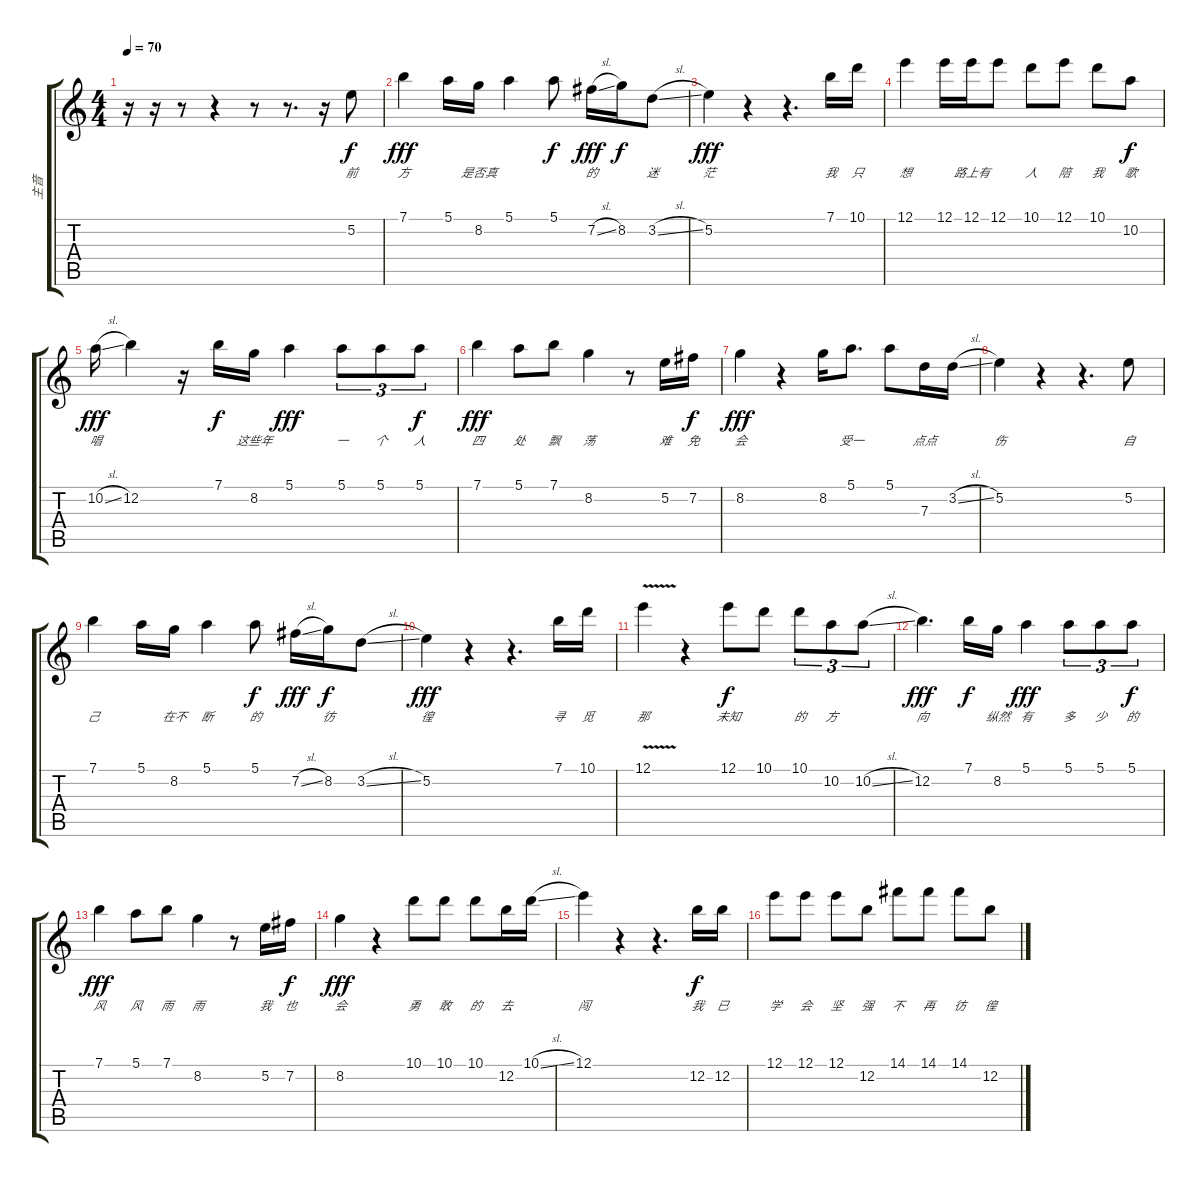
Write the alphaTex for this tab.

\track ("主音" "主音") {instrument acousticguitarsteel}
\staff {score tabs}
\tuning (E4 B3 G3 D3 A2 E2) {hide}
\ts (4 4)
\tempo 70
\clef g2
\ks c
r.16{dy f} r.16 r.8 r.4 r.8 r.8{d} r.16 5.2.8{lyrics (0 "前") lyrics (1 "") lyrics (2 "") lyrics (3 "") lyrics (4 "")} |
7.1.4{lyrics (0 "方") lyrics (1 "") lyrics (2 "") lyrics (3 "") lyrics (4 "") dy fff} 5.1.16{lyrics (0 "") lyrics (1 "") lyrics (2 "") lyrics (3 "") lyrics (4 "")} 8.2.16{lyrics (0 "是否真") lyrics (1 "") lyrics (2 "") lyrics (3 "") lyrics (4 "")} 5.1.4{lyrics (0 "") lyrics (1 "") lyrics (2 "") lyrics (3 "") lyrics (4 "")} 5.1.8{lyrics (0 "") lyrics (1 "") lyrics (2 "") lyrics (3 "") lyrics (4 "") dy f} 7.2{sl}.16{lyrics (0 "的") lyrics (1 "") lyrics (2 "") lyrics (3 "") lyrics (4 "") dy fff} 8.2.16{lyrics (0 "") lyrics (1 "") lyrics (2 "") lyrics (3 "") lyrics (4 "") dy f} 3.2{sl}.8{lyrics (0 "迷") lyrics (1 "") lyrics (2 "") lyrics (3 "") lyrics (4 "")} |
5.2.4{lyrics (0 "茫") lyrics (1 "") lyrics (2 "") lyrics (3 "") lyrics (4 "") dy fff} r.4 r.4{d} 7.1.16{lyrics (0 "我") lyrics (1 "") lyrics (2 "") lyrics (3 "") lyrics (4 "")} 10.1.16{lyrics (0 "只") lyrics (1 "") lyrics (2 "") lyrics (3 "") lyrics (4 "")} |
12.1.4{lyrics (0 "想") lyrics (1 "") lyrics (2 "") lyrics (3 "") lyrics (4 "")} 12.1.16{lyrics (0 "") lyrics (1 "") lyrics (2 "") lyrics (3 "") lyrics (4 "")} 12.1.16{lyrics (0 "路上有") lyrics (1 "") lyrics (2 "") lyrics (3 "") lyrics (4 "")} 12.1.8{lyrics (0 "") lyrics (1 "") lyrics (2 "") lyrics (3 "") lyrics (4 "")} 10.1.8{lyrics (0 "人") lyrics (1 "") lyrics (2 "") lyrics (3 "") lyrics (4 "")} 12.1.8{lyrics (0 "陪") lyrics (1 "") lyrics (2 "") lyrics (3 "") lyrics (4 "")} 10.1.8{lyrics (0 "我") lyrics (1 "") lyrics (2 "") lyrics (3 "") lyrics (4 "")} 10.2.8{lyrics (0 "歌") lyrics (1 "") lyrics (2 "") lyrics (3 "") lyrics (4 "") dy f} |
10.2{sl}.16{lyrics (0 "唱") lyrics (1 "") lyrics (2 "") lyrics (3 "") lyrics (4 "") dy fff} 12.2.4{lyrics (0 "") lyrics (1 "") lyrics (2 "") lyrics (3 "") lyrics (4 "")} r.16 7.1.16{lyrics (0 "") lyrics (1 "") lyrics (2 "") lyrics (3 "") lyrics (4 "") dy f} 8.2.16{lyrics (0 "这些年") lyrics (1 "") lyrics (2 "") lyrics (3 "") lyrics (4 "")} 5.1.4{lyrics (0 "") lyrics (1 "") lyrics (2 "") lyrics (3 "") lyrics (4 "") dy fff} 5.1.8{tu (3 2) lyrics (0 "一") lyrics (1 "") lyrics (2 "") lyrics (3 "") lyrics (4 "")} 5.1.8{tu (3 2) lyrics (0 "个") lyrics (1 "") lyrics (2 "") lyrics (3 "") lyrics (4 "")} 5.1.8{tu (3 2) lyrics (0 "人") lyrics (1 "") lyrics (2 "") lyrics (3 "") lyrics (4 "") dy f} |
7.1.4{lyrics (0 "四") lyrics (1 "") lyrics (2 "") lyrics (3 "") lyrics (4 "") dy fff} 5.1.8{lyrics (0 "处") lyrics (1 "") lyrics (2 "") lyrics (3 "") lyrics (4 "")} 7.1.8{lyrics (0 "飘") lyrics (1 "") lyrics (2 "") lyrics (3 "") lyrics (4 "")} 8.2.4{lyrics (0 "荡") lyrics (1 "") lyrics (2 "") lyrics (3 "") lyrics (4 "")} r.8 5.2.16{lyrics (0 "难") lyrics (1 "") lyrics (2 "") lyrics (3 "") lyrics (4 "")} 7.2.16{lyrics (0 "免") lyrics (1 "") lyrics (2 "") lyrics (3 "") lyrics (4 "") dy f} |
8.2.4{lyrics (0 "会") lyrics (1 "") lyrics (2 "") lyrics (3 "") lyrics (4 "") dy fff} r.4 8.2.16{lyrics (0 "") lyrics (1 "") lyrics (2 "") lyrics (3 "") lyrics (4 "")} 5.1.8{d lyrics (0 "受一") lyrics (1 "") lyrics (2 "") lyrics (3 "") lyrics (4 "")} 5.1.8{lyrics (0 "") lyrics (1 "") lyrics (2 "") lyrics (3 "") lyrics (4 "")} 7.3.16{lyrics (0 "点点") lyrics (1 "") lyrics (2 "") lyrics (3 "") lyrics (4 "")} 3.2{sl}.16{lyrics (0 "") lyrics (1 "") lyrics (2 "") lyrics (3 "") lyrics (4 "")} |
5.2.4{lyrics (0 "伤") lyrics (1 "") lyrics (2 "") lyrics (3 "") lyrics (4 "")} r.4 r.4{d} 5.2.8{lyrics (0 "自") lyrics (1 "") lyrics (2 "") lyrics (3 "") lyrics (4 "")} |
7.1.4{lyrics (0 "己") lyrics (1 "") lyrics (2 "") lyrics (3 "") lyrics (4 "")} 5.1.16{lyrics (0 "") lyrics (1 "") lyrics (2 "") lyrics (3 "") lyrics (4 "")} 8.2.16{lyrics (0 "在不") lyrics (1 "") lyrics (2 "") lyrics (3 "") lyrics (4 "")} 5.1.4{lyrics (0 "断") lyrics (1 "") lyrics (2 "") lyrics (3 "") lyrics (4 "")} 5.1.8{lyrics (0 "的") lyrics (1 "") lyrics (2 "") lyrics (3 "") lyrics (4 "") dy f} 7.2{sl}.16{lyrics (0 "") lyrics (1 "") lyrics (2 "") lyrics (3 "") lyrics (4 "") dy fff} 8.2.16{lyrics (0 "彷") lyrics (1 "") lyrics (2 "") lyrics (3 "") lyrics (4 "") dy f} 3.2{sl}.8{lyrics (0 "") lyrics (1 "") lyrics (2 "") lyrics (3 "") lyrics (4 "")} |
5.2.4{lyrics (0 "徨") lyrics (1 "") lyrics (2 "") lyrics (3 "") lyrics (4 "") dy fff} r.4 r.4{d} 7.1.16{lyrics (0 "寻") lyrics (1 "") lyrics (2 "") lyrics (3 "") lyrics (4 "")} 10.1.16{lyrics (0 "觅") lyrics (1 "") lyrics (2 "") lyrics (3 "") lyrics (4 "")} |
12.1{v}.4{lyrics (0 "那") lyrics (1 "") lyrics (2 "") lyrics (3 "") lyrics (4 "")} r.4 12.1.8{lyrics (0 "未知") lyrics (1 "") lyrics (2 "") lyrics (3 "") lyrics (4 "") dy f} 10.1.8{lyrics (0 "") lyrics (1 "") lyrics (2 "") lyrics (3 "") lyrics (4 "")} 10.1.8{tu (3 2) lyrics (0 "的") lyrics (1 "") lyrics (2 "") lyrics (3 "") lyrics (4 "")} 10.2.8{tu (3 2) lyrics (0 "方") lyrics (1 "") lyrics (2 "") lyrics (3 "") lyrics (4 "")} 10.2{sl}.8{tu (3 2) lyrics (0 "") lyrics (1 "") lyrics (2 "") lyrics (3 "") lyrics (4 "")} |
12.2.4{d lyrics (0 "向") lyrics (1 "") lyrics (2 "") lyrics (3 "") lyrics (4 "") dy fff} 7.1.16{lyrics (0 "") lyrics (1 "") lyrics (2 "") lyrics (3 "") lyrics (4 "") dy f} 8.2.16{lyrics (0 "纵然") lyrics (1 "") lyrics (2 "") lyrics (3 "") lyrics (4 "")} 5.1.4{lyrics (0 "有") lyrics (1 "") lyrics (2 "") lyrics (3 "") lyrics (4 "") dy fff} 5.1.8{tu (3 2) lyrics (0 "多") lyrics (1 "") lyrics (2 "") lyrics (3 "") lyrics (4 "")} 5.1.8{tu (3 2) lyrics (0 "少") lyrics (1 "") lyrics (2 "") lyrics (3 "") lyrics (4 "")} 5.1.8{tu (3 2) lyrics (0 "的") lyrics (1 "") lyrics (2 "") lyrics (3 "") lyrics (4 "") dy f} |
7.1.4{lyrics (0 "风") lyrics (1 "") lyrics (2 "") lyrics (3 "") lyrics (4 "") dy fff} 5.1.8{lyrics (0 "风") lyrics (1 "") lyrics (2 "") lyrics (3 "") lyrics (4 "")} 7.1.8{lyrics (0 "雨") lyrics (1 "") lyrics (2 "") lyrics (3 "") lyrics (4 "")} 8.2.4{lyrics (0 "雨") lyrics (1 "") lyrics (2 "") lyrics (3 "") lyrics (4 "")} r.8 5.2.16{lyrics (0 "我") lyrics (1 "") lyrics (2 "") lyrics (3 "") lyrics (4 "")} 7.2.16{lyrics (0 "也") lyrics (1 "") lyrics (2 "") lyrics (3 "") lyrics (4 "") dy f} |
8.2.4{lyrics (0 "会") lyrics (1 "") lyrics (2 "") lyrics (3 "") lyrics (4 "") dy fff} r.4 10.1.8{lyrics (0 "勇") lyrics (1 "") lyrics (2 "") lyrics (3 "") lyrics (4 "")} 10.1.8{lyrics (0 "敢") lyrics (1 "") lyrics (2 "") lyrics (3 "") lyrics (4 "")} 10.1.8{lyrics (0 "的") lyrics (1 "") lyrics (2 "") lyrics (3 "") lyrics (4 "")} 12.2.16{lyrics (0 "去") lyrics (1 "") lyrics (2 "") lyrics (3 "") lyrics (4 "")} 10.1{sl}.16{lyrics (0 "") lyrics (1 "") lyrics (2 "") lyrics (3 "") lyrics (4 "")} |
12.1.4{lyrics (0 "闯") lyrics (1 "") lyrics (2 "") lyrics (3 "") lyrics (4 "")} r.4 r.4{d} 12.2.16{lyrics (0 "我") lyrics (1 "") lyrics (2 "") lyrics (3 "") lyrics (4 "") dy f} 12.2.16{lyrics (0 "已") lyrics (1 "") lyrics (2 "") lyrics (3 "") lyrics (4 "")} |
12.1.8{lyrics (0 "学") lyrics (1 "") lyrics (2 "") lyrics (3 "") lyrics (4 "")} 12.1.8{lyrics (0 "会") lyrics (1 "") lyrics (2 "") lyrics (3 "") lyrics (4 "")} 12.1.8{lyrics (0 "坚") lyrics (1 "") lyrics (2 "") lyrics (3 "") lyrics (4 "")} 12.2.8{lyrics (0 "强") lyrics (1 "") lyrics (2 "") lyrics (3 "") lyrics (4 "")} 14.1.8{lyrics (0 "不") lyrics (1 "") lyrics (2 "") lyrics (3 "") lyrics (4 "")} 14.1.8{lyrics (0 "再") lyrics (1 "") lyrics (2 "") lyrics (3 "") lyrics (4 "")} 14.1.8{lyrics (0 "彷") lyrics (1 "") lyrics (2 "") lyrics (3 "") lyrics (4 "")} 12.2.8{lyrics (0 "徨") lyrics (1 "") lyrics (2 "") lyrics (3 "") lyrics (4 "")}
